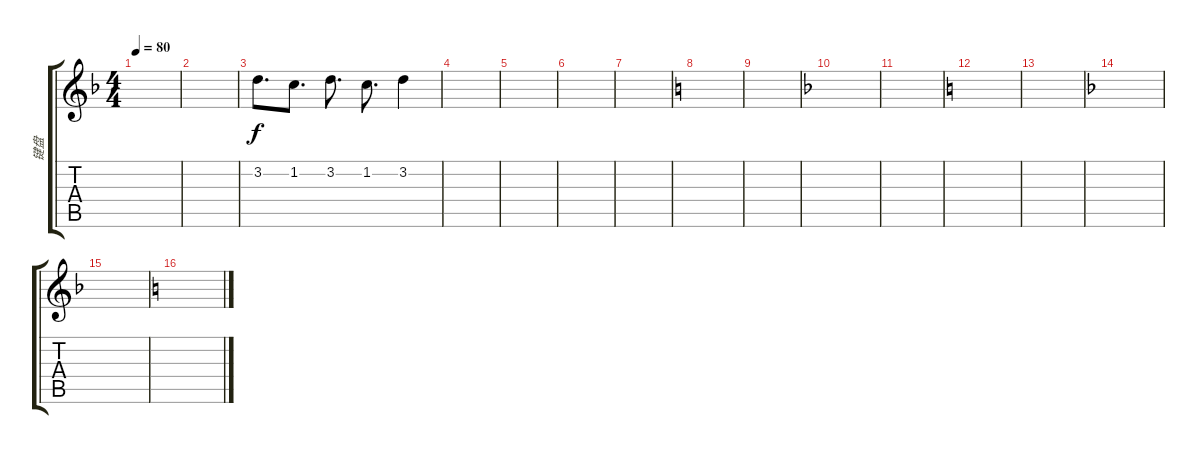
\track ("键盘" "键盘") {instrument banjo}
\staff {score tabs}
\tuning (E4 B3 G3 D3 A2 E2) {hide}
\displaytranspose 12
\ts (4 4)
\tempo 80
\clef g2
\ks f
|
|
3.2.8{d} 1.2.8{d} 3.2.8{d} 1.2.8{d} 3.2.4 |
|
|
|
|
\ks c
|
|
\ks f
|
|
\ks c
|
|
\ks f
|
|
\ks c
